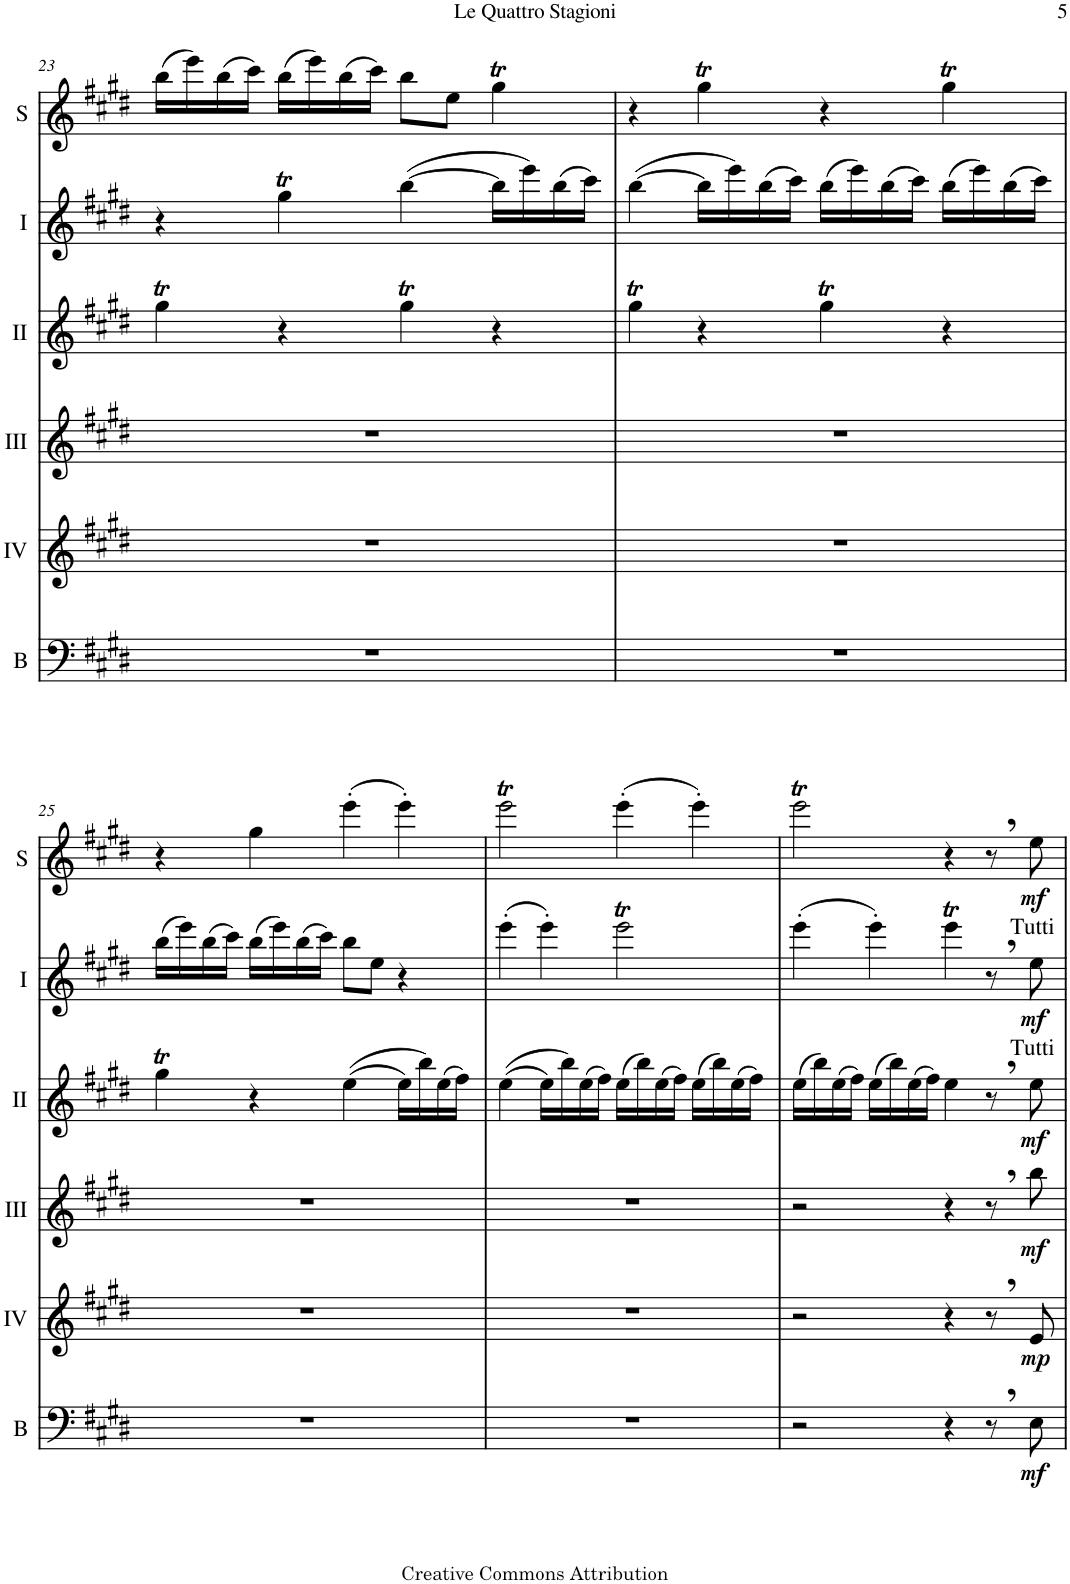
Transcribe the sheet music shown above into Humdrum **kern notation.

**kern	**dynam	**kern	**dynam	**kern	**dynam	**kern	**dynam	**kern	**dynam	**kern	**dynam
*part6	*part6	*part5	*part5	*part4	*part4	*part3	*part3	*part2	*part2	*part1	*part1
*staff6	*staff6	*staff5	*staff5	*staff4	*staff4	*staff3	*staff3	*staff2	*staff2	*staff1	*staff1
*I"Bass	*	*I"Acc. 4	*	*I"Acc. 3	*	*I"Acc. 2	*	*I"Acc. 1	*	*I"Solo	*
*I'B	*	*	*	*	*	*	*	*	*	*I'S	*
!!LO:PB:g=z
*clefF4	*	*clefG2	*	*clefG2	*	*clefG2	*	*clefG2	*	*clefG2	*
*Trd7c12	*	*	*	*Trd7c12	*	*	*	*	*	*	*
*k[f#c#g#d#]	*	*k[f#c#g#d#]	*	*k[f#c#g#d#]	*	*k[f#c#g#d#]	*	*k[f#c#g#d#]	*	*k[f#c#g#d#]	*
*M4/4	*	*M4/4	*	*M4/4	*	*M4/4	*	*M4/4	*	*M4/4	*
*met(c)	*	*met(c)	*	*met(c)	*	*met(c)	*	*met(c)	*	*met(c)	*
=23	=23	=23	=23	=23	=23	=23	=23	=23	=23	=23	=23
1r	.	1r	.	1r	.	4gg#t\	.	4r	.	(16bb\LL	.
.	.	.	.	.	.	.	.	.	.	16eee\)	.
.	.	.	.	.	.	.	.	.	.	(16bb\	.
.	.	.	.	.	.	.	.	.	.	16ccc#\JJ)	.
.	.	.	.	.	.	4r	.	4gg#t\	.	(16bb\LL	.
.	.	.	.	.	.	.	.	.	.	16eee\)	.
.	.	.	.	.	.	.	.	.	.	(16bb\	.
.	.	.	.	.	.	.	.	.	.	16ccc#\JJ)	.
.	.	.	.	.	.	4gg#t\	.	([4bb\	.	8bb\L	.
.	.	.	.	.	.	.	.	.	.	8ee\J	.
.	.	.	.	.	.	4r	.	16bb\LL]	.	4gg#t\	.
.	.	.	.	.	.	.	.	16eee\)	.	.	.
.	.	.	.	.	.	.	.	(16bb\	.	.	.
.	.	.	.	.	.	.	.	16ccc#\JJ)	.	.	.
=24	=24	=24	=24	=24	=24	=24	=24	=24	=24	=24	=24
1r	.	1r	.	1r	.	4gg#t\	.	([4bb\	.	4r	.
.	.	.	.	.	.	4r	.	16bb\LL]	.	4gg#t\	.
.	.	.	.	.	.	.	.	16eee\)	.	.	.
.	.	.	.	.	.	.	.	(16bb\	.	.	.
.	.	.	.	.	.	.	.	16ccc#\JJ)	.	.	.
.	.	.	.	.	.	4gg#t\	.	(16bb\LL	.	4r	.
.	.	.	.	.	.	.	.	16eee\)	.	.	.
.	.	.	.	.	.	.	.	(16bb\	.	.	.
.	.	.	.	.	.	.	.	16ccc#\JJ)	.	.	.
.	.	.	.	.	.	4r	.	(16bb\LL	.	4gg#t\	.
.	.	.	.	.	.	.	.	16eee\)	.	.	.
.	.	.	.	.	.	.	.	(16bb\	.	.	.
.	.	.	.	.	.	.	.	16ccc#\JJ)	.	.	.
!!LO:LB:g=z
=25	=25	=25	=25	=25	=25	=25	=25	=25	=25	=25	=25
1r	.	1r	.	1r	.	4gg#t\	.	(16bb\LL	.	4r	.
.	.	.	.	.	.	.	.	16eee\)	.	.	.
.	.	.	.	.	.	.	.	(16bb\	.	.	.
.	.	.	.	.	.	.	.	16ccc#\JJ)	.	.	.
.	.	.	.	.	.	4r	.	(16bb\LL	.	4gg#\	.
.	.	.	.	.	.	.	.	16eee\)	.	.	.
.	.	.	.	.	.	.	.	(16bb\	.	.	.
.	.	.	.	.	.	.	.	16ccc#\JJ)	.	.	.
.	.	.	.	.	.	((4ee\	.	8bb\L	.	(4eee'\	.
.	.	.	.	.	.	.	.	8ee\J	.	.	.
.	.	.	.	.	.	16ee\LL)	.	4r	.	4eee'\)	.
.	.	.	.	.	.	16bb\)	.	.	.	.	.
.	.	.	.	.	.	(16ee\	.	.	.	.	.
.	.	.	.	.	.	16ff#\JJ)	.	.	.	.	.
=26	=26	=26	=26	=26	=26	=26	=26	=26	=26	=26	=26
1r	.	1r	.	1r	.	((4ee\	.	(4eee'\	.	2eeeT\	.
.	.	.	.	.	.	16ee\LL)	.	4eee'\)	.	.	.
.	.	.	.	.	.	16bb\)	.	.	.	.	.
.	.	.	.	.	.	(16ee\	.	.	.	.	.
.	.	.	.	.	.	16ff#\JJ)	.	.	.	.	.
.	.	.	.	.	.	(16ee\LL	.	2eeeT\	.	(4eee'\	.
.	.	.	.	.	.	16bb\)	.	.	.	.	.
.	.	.	.	.	.	(16ee\	.	.	.	.	.
.	.	.	.	.	.	16ff#\JJ)	.	.	.	.	.
.	.	.	.	.	.	(16ee\LL	.	.	.	4eee'\)	.
.	.	.	.	.	.	16bb\)	.	.	.	.	.
.	.	.	.	.	.	(16ee\	.	.	.	.	.
.	.	.	.	.	.	16ff#\JJ)	.	.	.	.	.
=27	=27	=27	=27	=27	=27	=27	=27	=27	=27	=27	=27
2r	.	2r	.	2r	.	(16ee\LL	.	(4eee'\	.	2eeeT\	.
.	.	.	.	.	.	16bb\)	.	.	.	.	.
.	.	.	.	.	.	(16ee\	.	.	.	.	.
.	.	.	.	.	.	16ff#\JJ)	.	.	.	.	.
.	.	.	.	.	.	(16ee\LL	.	4eee'\)	.	.	.
.	.	.	.	.	.	16bb\)	.	.	.	.	.
.	.	.	.	.	.	(16ee\	.	.	.	.	.
.	.	.	.	.	.	16ff#\JJ)	.	.	.	.	.
4r	.	4r	.	4r	.	4ee\	.	4eeeT\	.	4r	.
8r	.	8r	.	8r	.	8r	.	8r	.	8r	.
!	!	!	!	!	!	!	!	!LO:TX:a:t=Tutti	!	!	!
!	!	!	!	!	!	!LO:TX:a:t=Tutti	!	!	!	!	!
!	!LO:DY:b	!	!LO:DY:b	!	!LO:DY:b	!	!LO:DY:b	!	!LO:DY:b	!	!LO:DY:b
8E\	mf	8e/	mp	8bb\	mf	8ee\	mf	8ee\	mf	8ee\	mf
=	=	=	=	=	=	=	=	=	=	=	=
*-	*-	*-	*-	*-	*-	*-	*-	*-	*-	*-	*-
